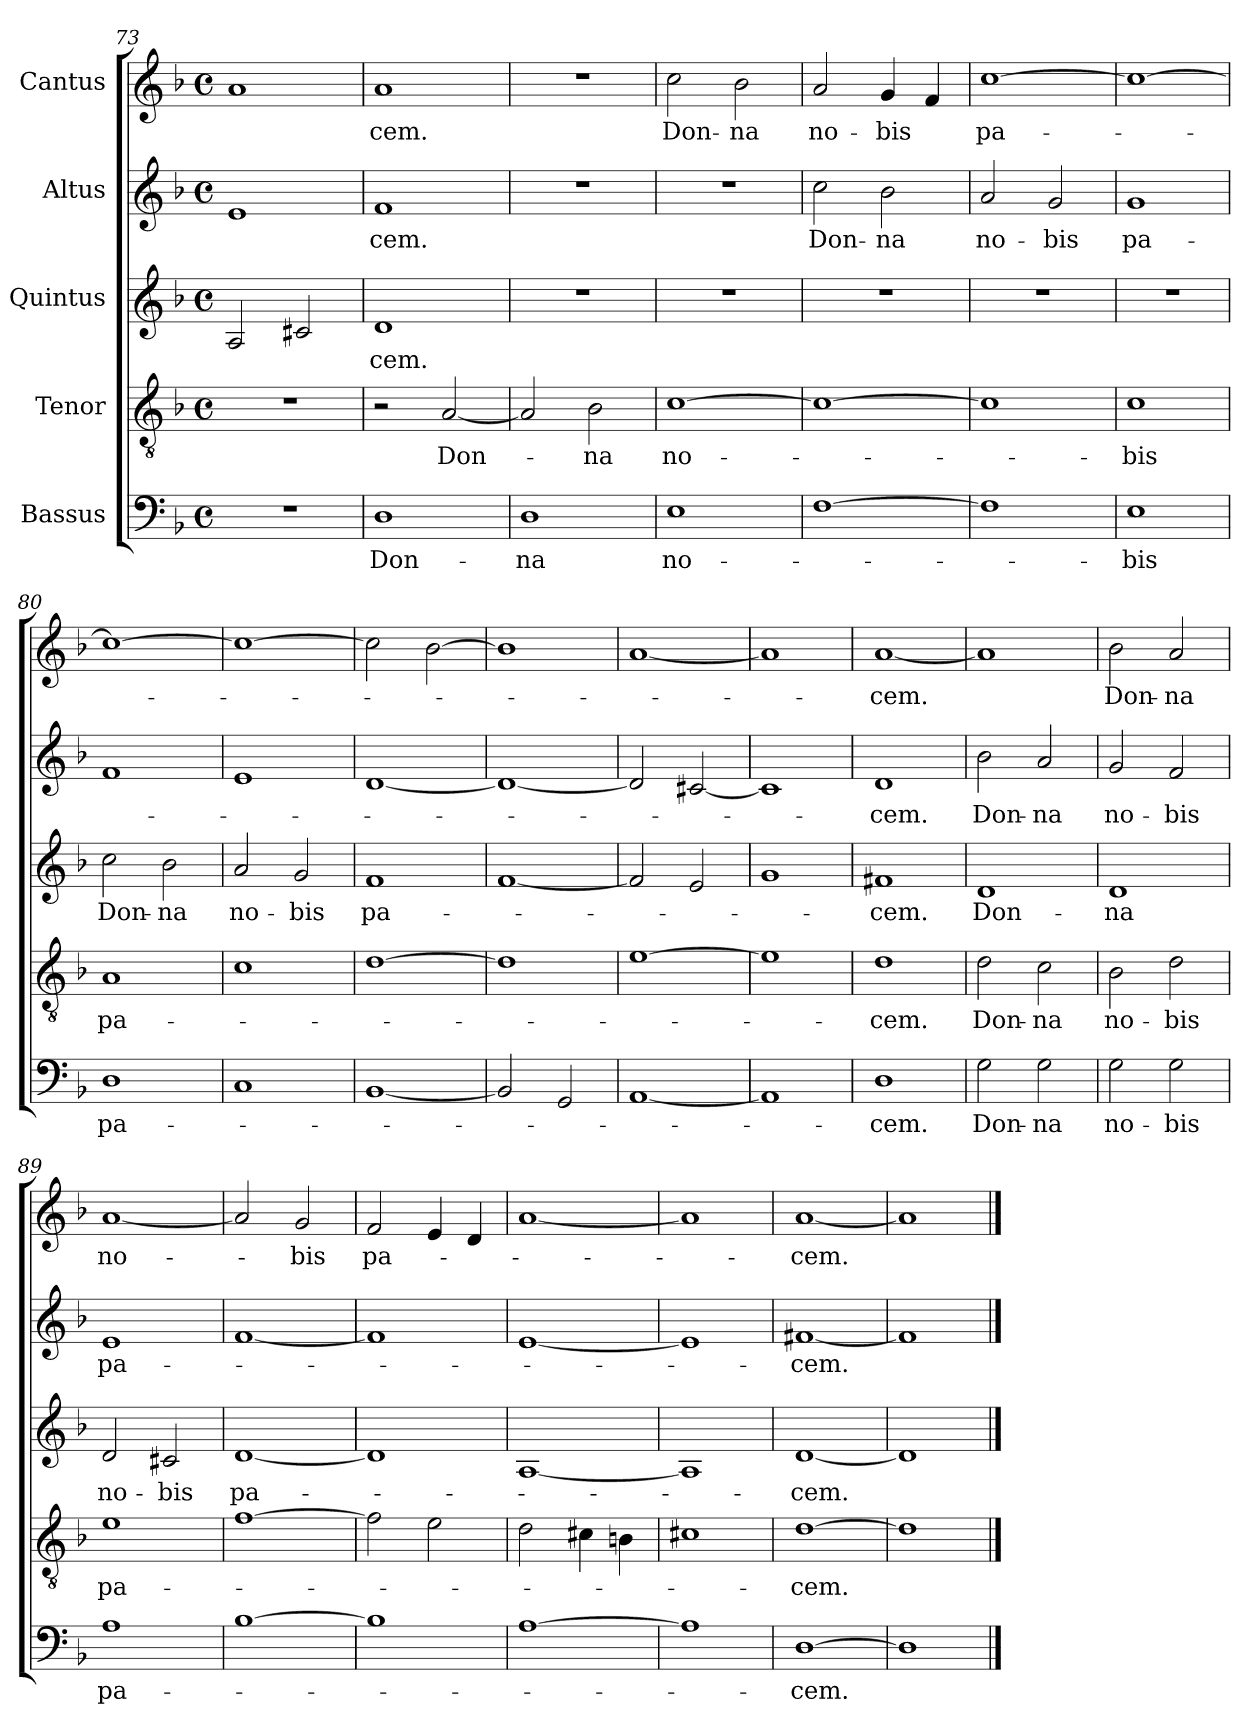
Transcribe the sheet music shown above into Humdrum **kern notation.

**kern	**text	**kern	**text	**kern	**text	**kern	**text	**kern	**text
*part5	*part5	*part4	*part4	*part3	*part3	*part2	*part2	*part1	*part1
*staff5	*staff5	*staff4	*staff4	*staff3	*staff3	*staff2	*staff2	*staff1	*staff1
*I"Bassus	*	*I"Tenor	*	*I"Quintus	*	*I"Altus	*	*I"Cantus	*
*clefF4	*	*clefGv2	*	*clefG2	*	*clefG2	*	*clefG2	*
*k[b-]	*	*k[b-]	*	*k[b-]	*	*k[b-]	*	*k[b-]	*
*F:	*	*F:	*	*F:	*	*F:	*	*F:	*
*M4/4	*	*M4/4	*	*M4/4	*	*M4/4	*	*M4/4	*
*met(c)	*	*met(c)	*	*met(c)	*	*met(c)	*	*met(c)	*
=73	=73	=73	=73	=73	=73	=73	=73	=73	=73
1r	.	1r	.	2A/	.	1e	.	1a	.
.	.	.	.	2c#X/	.	.	.	.	.
=74	=74	=74	=74	=74	=74	=74	=74	=74	=74
!	!LO:LY:b	!	!	!	!LO:LY:b	!	!LO:LY:b	!	!LO:LY:b
1D	Don-	2r	.	1d	-cem.	1f	-cem.	1a	-cem.
!	!	!	!LO:LY:b	!	!	!	!	!	!
.	.	[<2A/	Don-	.	.	.	.	.	.
=75	=75	=75	=75	=75	=75	=75	=75	=75	=75
!	!LO:LY:b	!	!	!	!	!	!	!	!
1D	-na	2A/]	.	1r	.	1r	.	1r	.
!	!	!	!LO:LY:b	!	!	!	!	!	!
.	.	2B-\	-na	.	.	.	.	.	.
!!LO:LB:g=z
=76	=76	=76	=76	=76	=76	=76	=76	=76	=76
!	!LO:LY:b	!	!LO:LY:b	!	!	!	!	!	!LO:LY:b
1E	no-	[>1c	no-	1r	.	1r	.	2cc\	Don-
!	!	!	!	!	!	!	!	!	!LO:LY:b
.	.	.	.	.	.	.	.	2b-\	-na
=77	=77	=77	=77	=77	=77	=77	=77	=77	=77
!	!	!	!	!	!	!	!LO:LY:b	!	!LO:LY:b
[>1F	.	1c_	.	1r	.	2cc\	Don-	2a/	no-
!	!	!	!	!	!	!	!LO:LY:b	!	!LO:LY:b
.	.	.	.	.	.	2b-\	-na	4g/	-bis
.	.	.	.	.	.	.	.	4f/	.
=78	=78	=78	=78	=78	=78	=78	=78	=78	=78
!	!	!	!	!	!	!	!LO:LY:b	!	!LO:LY:b
1F]	.	1c]	.	1r	.	2a/	no-	[>1cc	pa-
!	!	!	!	!	!	!	!LO:LY:b	!	!
.	.	.	.	.	.	2g/	-bis	.	.
=79	=79	=79	=79	=79	=79	=79	=79	=79	=79
!	!LO:LY:b	!	!LO:LY:b	!	!	!	!LO:LY:b	!	!
1E	-bis	1c	-bis	1r	.	1g	pa-	1cc_	.
=80	=80	=80	=80	=80	=80	=80	=80	=80	=80
!	!LO:LY:b	!	!LO:LY:b	!	!LO:LY:b	!	!	!	!
1D	pa-	1A	pa-	2cc\	Don-	1f	.	1cc_	.
!	!	!	!	!	!LO:LY:b	!	!	!	!
.	.	.	.	2b-\	-na	.	.	.	.
=81	=81	=81	=81	=81	=81	=81	=81	=81	=81
!	!	!	!	!	!LO:LY:b	!	!	!	!
1C	.	1c	.	2a/	no-	1e	.	1cc_	.
!	!	!	!	!	!LO:LY:b	!	!	!	!
.	.	.	.	2g/	-bis	.	.	.	.
=82	=82	=82	=82	=82	=82	=82	=82	=82	=82
!	!	!	!	!	!LO:LY:b	!	!	!	!
[>1BB-	.	[>1d	.	1f	pa-	[>1d	.	2cc\]	.
.	.	.	.	.	.	.	.	[>2b-\	.
!!LO:PB:g=z
=83	=83	=83	=83	=83	=83	=83	=83	=83	=83
2BB-/]	.	1d]	.	[<1f	.	1d_	.	1b-]	.
2GG/	.	.	.	.	.	.	.	.	.
=84	=84	=84	=84	=84	=84	=84	=84	=84	=84
[<1AA	.	[>1e	.	2f/]	.	2d/]	.	[<1a	.
.	.	.	.	2e/	.	[<2c#X/	.	.	.
=85	=85	=85	=85	=85	=85	=85	=85	=85	=85
1AA]	.	1e]	.	1g	.	1c#]	.	1a]	.
=86	=86	=86	=86	=86	=86	=86	=86	=86	=86
!	!LO:LY:b	!	!LO:LY:b	!	!LO:LY:b	!	!LO:LY:b	!	!LO:LY:b
1D	-cem.	1d	-cem.	1f#X	-cem.	1d	-cem.	[<1a	-cem.
=87	=87	=87	=87	=87	=87	=87	=87	=87	=87
!	!LO:LY:b	!	!LO:LY:b	!	!LO:LY:b	!	!LO:LY:b	!	!
2G\	Don-	2d\	Don-	1d	Don-	2b-\	Don-	1a]	.
!	!LO:LY:b	!	!LO:LY:b	!	!	!	!LO:LY:b	!	!
2G\	-na	2c\	-na	.	.	2a/	-na	.	.
=88	=88	=88	=88	=88	=88	=88	=88	=88	=88
!	!LO:LY:b	!	!LO:LY:b	!	!LO:LY:b	!	!LO:LY:b	!	!LO:LY:b
2G\	no-	2B-\	no-	1d	-na	2g/	no-	2b-\	Don-
!	!LO:LY:b	!	!LO:LY:b	!	!	!	!LO:LY:b	!	!LO:LY:b
2G\	-bis	2d\	-bis	.	.	2f/	-bis	2a/	-na
=89	=89	=89	=89	=89	=89	=89	=89	=89	=89
!	!LO:LY:b	!	!LO:LY:b	!	!LO:LY:b	!	!LO:LY:b	!	!LO:LY:b
1A	pa-	1e	pa-	2d/	no-	1e	pa-	[<1a	no-
!	!	!	!	!	!LO:LY:b	!	!	!	!
.	.	.	.	2c#X/	-bis	.	.	.	.
!!LO:LB:g=z
=90	=90	=90	=90	=90	=90	=90	=90	=90	=90
!	!	!	!	!	!LO:LY:b	!	!	!	!
[>1B-	.	[>1f	.	[<1d	pa-	[<1f	.	2a/]	.
!	!	!	!	!	!	!	!	!	!LO:LY:b
.	.	.	.	.	.	.	.	2g/	-bis
=91	=91	=91	=91	=91	=91	=91	=91	=91	=91
!	!	!	!	!	!	!	!	!	!LO:LY:b
1B-]	.	2f\]	.	1d]	.	1f]	.	2f/	pa-
.	.	2e\	.	.	.	.	.	4e/	.
.	.	.	.	.	.	.	.	4d/	.
=92	=92	=92	=92	=92	=92	=92	=92	=92	=92
[>1A	.	2d\	.	[<1A	.	[<1e	.	[<1a	.
.	.	4c#X\	.	.	.	.	.	.	.
.	.	4Bn\	.	.	.	.	.	.	.
=93	=93	=93	=93	=93	=93	=93	=93	=93	=93
1A]	.	1c#X	.	1A]	.	1e]	.	1a]	.
=94	=94	=94	=94	=94	=94	=94	=94	=94	=94
!	!LO:LY:b	!	!LO:LY:b	!	!LO:LY:b	!	!LO:LY:b	!	!LO:LY:b
[>1D	-cem.	[>1d	-cem.	[<1d	-cem.	[<1f#X	-cem.	[<1a	-cem.
=95	=95	=95	=95	=95	=95	=95	=95	=95	=95
1D]	.	1d]	.	1d]	.	1f#]	.	1a]	.
==	==	==	==	==	==	==	==	==	==
*-	*-	*-	*-	*-	*-	*-	*-	*-	*-
